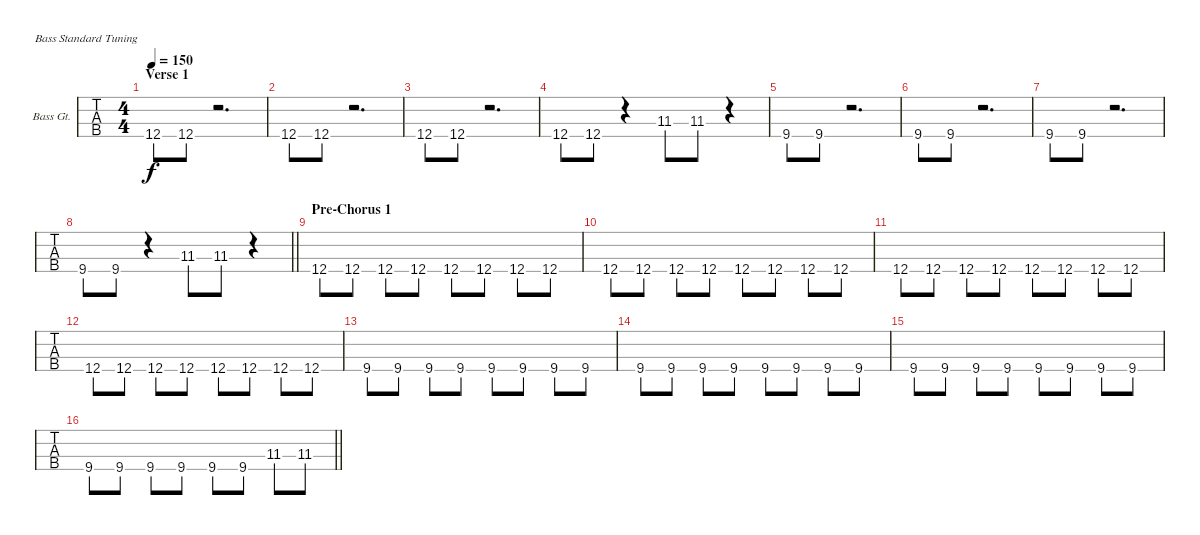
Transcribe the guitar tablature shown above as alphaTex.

\bracketExtendMode groupsimilarinstruments
\firstSystemTrackNameOrientation horizontal
\otherSystemsTrackNameOrientation horizontal
\track ("Bass Guitar" "Bass Gt.") {instrument electricbasspick}
\staff {tabs}
\tuning (G2 D2 A1 E1)
\ts (4 4)
\section ("" "Verse 1")
\tempo 150
\clef f4
\ks e
12.4.8{dy f} 12.4.8 r.2{d} |
12.4.8 12.4.8 r.2{d} |
12.4.8 12.4.8 r.2{d} |
12.4.8 12.4.8 r.4 11.3.8 11.3.8 r.4 |
9.4.8 9.4.8 r.2{d} |
9.4.8 9.4.8 r.2{d} |
9.4.8 9.4.8 r.2{d} |
\barLineRight lightlight
9.4.8 9.4.8 r.4 11.3.8 11.3.8 r.4 |
\section ("" "Pre-Chorus 1")
12.4.8 12.4.8 12.4.8 12.4.8 12.4.8 12.4.8 12.4.8 12.4.8 |
12.4.8 12.4.8 12.4.8 12.4.8 12.4.8 12.4.8 12.4.8 12.4.8 |
12.4.8 12.4.8 12.4.8 12.4.8 12.4.8 12.4.8 12.4.8 12.4.8 |
12.4.8 12.4.8 12.4.8 12.4.8 12.4.8 12.4.8 12.4.8 12.4.8 |
9.4.8 9.4.8 9.4.8 9.4.8 9.4.8 9.4.8 9.4.8 9.4.8 |
9.4.8 9.4.8 9.4.8 9.4.8 9.4.8 9.4.8 9.4.8 9.4.8 |
9.4.8 9.4.8 9.4.8 9.4.8 9.4.8 9.4.8 9.4.8 9.4.8 |
\barLineRight lightlight
9.4.8 9.4.8 9.4.8 9.4.8 9.4.8 9.4.8 11.3.8 11.3.8
